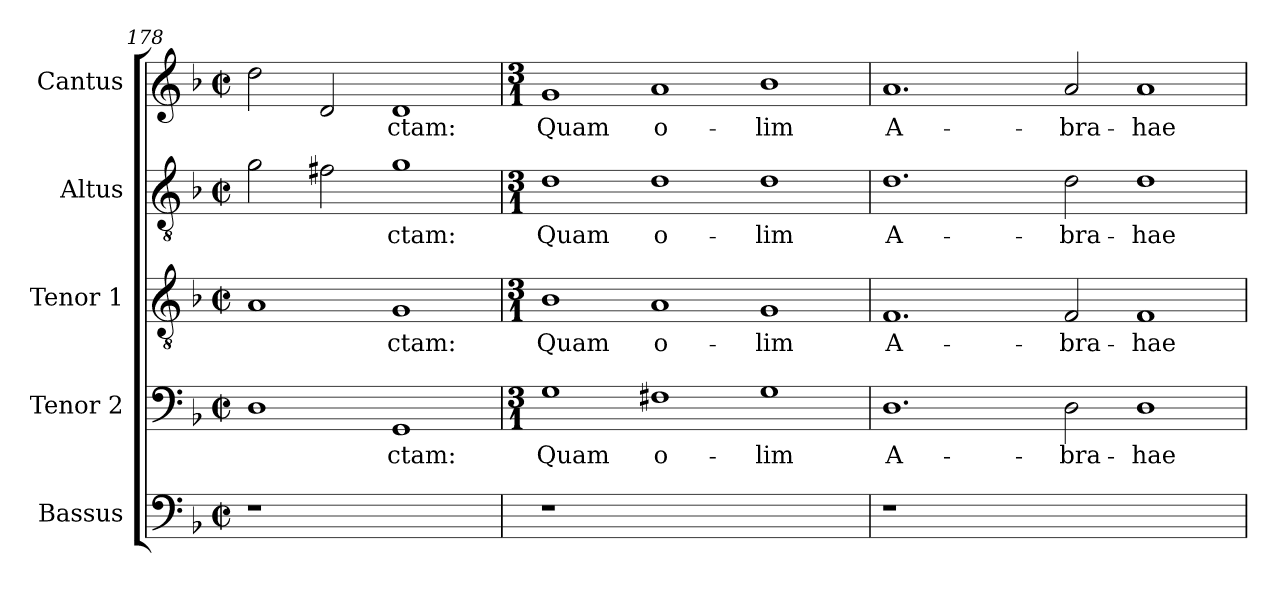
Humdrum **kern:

**kern	**kern	**text	**kern	**text	**kern	**text	**kern	**text
*part5	*part4	*part4	*part3	*part3	*part2	*part2	*part1	*part1
*staff5	*staff4	*staff4	*staff3	*staff3	*staff2	*staff2	*staff1	*staff1
*I"Bassus	*I"Tenor 2	*	*I"Tenor 1	*	*I"Altus	*	*I"Cantus	*
!!LO:PB:g=z
*clefF4	*clefF4	*	*clefGv2	*	*clefGv2	*	*clefG2	*
*k[b-]	*k[b-]	*	*k[b-]	*	*k[b-]	*	*k[b-]	*
*F:	*F:	*	*F:	*	*F:	*	*F:	*
*M2/2	*M2/2	*	*M2/2	*	*M2/2	*	*M2/2	*
*met(c|)	*met(c|)	*	*met(c|)	*	*met(c|)	*	*met(c|)	*
=178	=178	=178	=178	=178	=178	=178	=178	=178
1r	1D	.	1A	.	2g\	.	2dd\	.
.	.	.	.	.	2f#X\	.	2d/	.
!	!	!LO:LY:b:cj	!	!LO:LY:b:cj	!	!LO:LY:b:cj	!	!LO:LY:b:cj
1ryy	1GG	-ctam:	1G	-ctam:	1g	-ctam:	1d	-ctam:
=179	=179	=179	=179	=179	=179	=179	=179	=179
*	*M3/1	*	*M3/1	*	*M3/1	*	*M3/1	*
!	!	!LO:LY:b:cj	!	!LO:LY:b:cj	!	!LO:LY:b:cj	!	!LO:LY:b:cj
1r	1G	Quam	1B-	Quam	1d	Quam	1g	Quam
!	!	!LO:LY:b:rj	!	!LO:LY:b:rj	!	!LO:LY:b:rj	!	!LO:LY:b:rj
0ryy	1F#X	o-	1A	o-	1d	o-	1a	o-
!	!	!LO:LY:b:cj	!	!LO:LY:b:cj	!	!LO:LY:b:cj	!	!LO:LY:b:cj
.	1G	-lim	1G	-lim	1d	-lim	1b-	-lim
=180	=180	=180	=180	=180	=180	=180	=180	=180
!	!	!LO:LY:b:cj	!	!LO:LY:b:cj	!	!LO:LY:b:cj	!	!LO:LY:b:cj
1r	1.D	A-	1.F	A-	1.d	A-	1.a	A-
0ryy	.	.	.	.	.	.	.	.
!	!	!LO:LY:b:cj	!	!LO:LY:b:cj	!	!LO:LY:b:cj	!	!LO:LY:b:cj
.	2D\	-bra-	2F/	-bra-	2d\	-bra-	2a/	-bra-
!	!	!LO:LY:b:cj	!	!LO:LY:b:cj	!	!LO:LY:b:cj	!	!LO:LY:b:cj
.	1D	-hae	1F	-hae	1d	-hae	1a	-hae
=	=	=	=	=	=	=	=	=
*-	*-	*-	*-	*-	*-	*-	*-	*-
